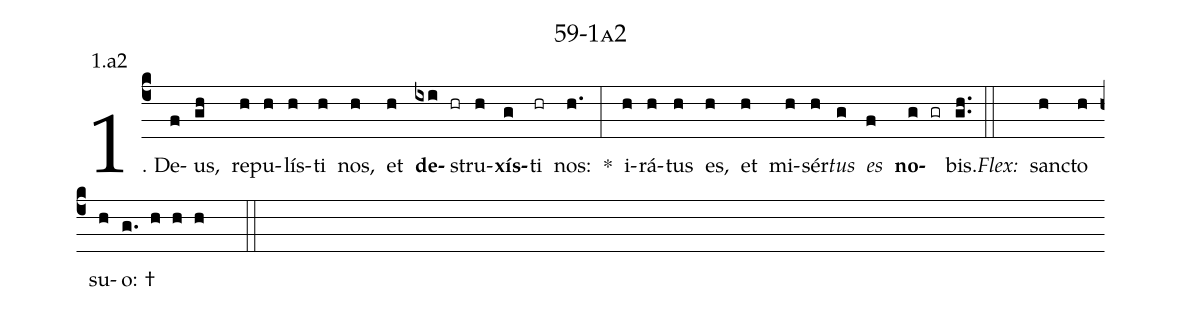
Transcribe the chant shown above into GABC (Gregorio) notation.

name: 59-1a2;
annotation: 1.a2;
%%
(c4)1. De(f)us,(gh) re(h)pu(h)lís(h)ti(h) nos,(h) et(h) <b>de</b>(ixi hr)stru(h)<b>xís</b>(g)ti(hr) nos:(h.) *(:) i(h)rá(h)tus(h) es,(h) et(h) mi(h)sér(h)<i>tus</i>(g) <i>es</i>(f) <b>no</b>(g gr)bis.(gh..) (::)
<i>Flex:</i>()  sanc(h)to(h) su(h)o: †(g. h h h  ::)
